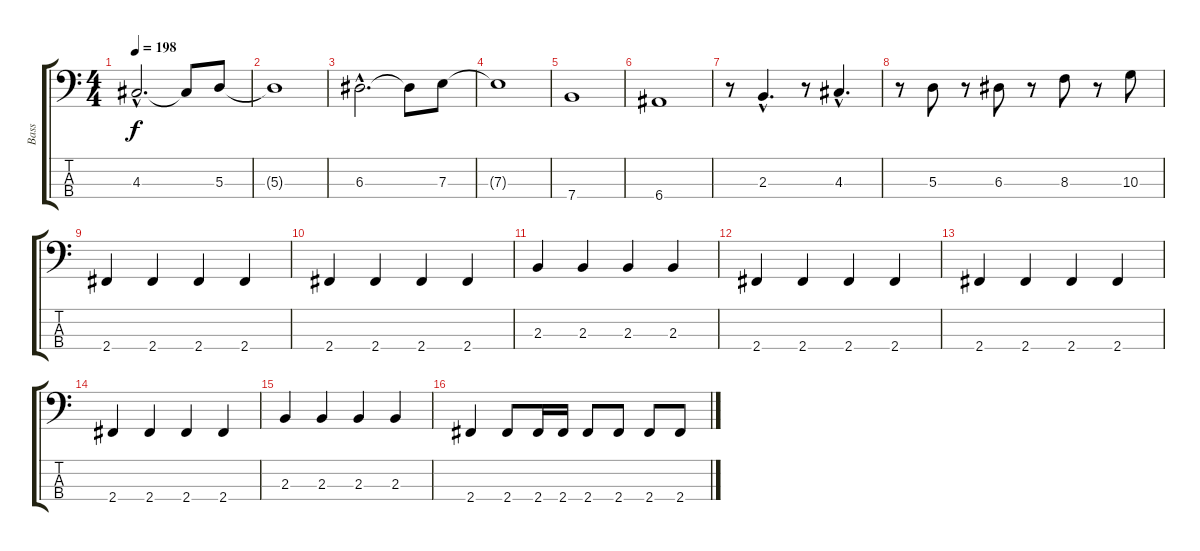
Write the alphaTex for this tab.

\track ("Bass" "Bass") {instrument electricbassfinger}
\staff {score tabs}
\tuning (G2 D2 A1 E1) {hide}
\ts (4 4)
\tempo 198
\clef f4
\ks c
4.3{hac}.2{d dy f instrument electricbassfinger} 4.3{t}.8 5.3.8 |
5.3{t}.1 |
6.3{hac}.2{d} 6.3{t}.8 7.3.8 |
7.3{t}.1 |
7.4.1 |
6.4.1 |
r.8 2.3{hac}.4{d} r.8 4.3{hac}.4{d} |
r.8 5.3.8 r.8 6.3.8 r.8 8.3.8 r.8 10.3.8 |
2.4.4 2.4.4 2.4.4 2.4.4 |
2.4.4 2.4.4 2.4.4 2.4.4 |
2.3.4 2.3.4 2.3.4 2.3.4 |
2.4.4 2.4.4 2.4.4 2.4.4 |
2.4.4 2.4.4 2.4.4 2.4.4 |
2.4.4 2.4.4 2.4.4 2.4.4 |
2.3.4 2.3.4 2.3.4 2.3.4 |
2.4.4 2.4.8 2.4.16 2.4.16 2.4.8 2.4.8 2.4.8 2.4.8
